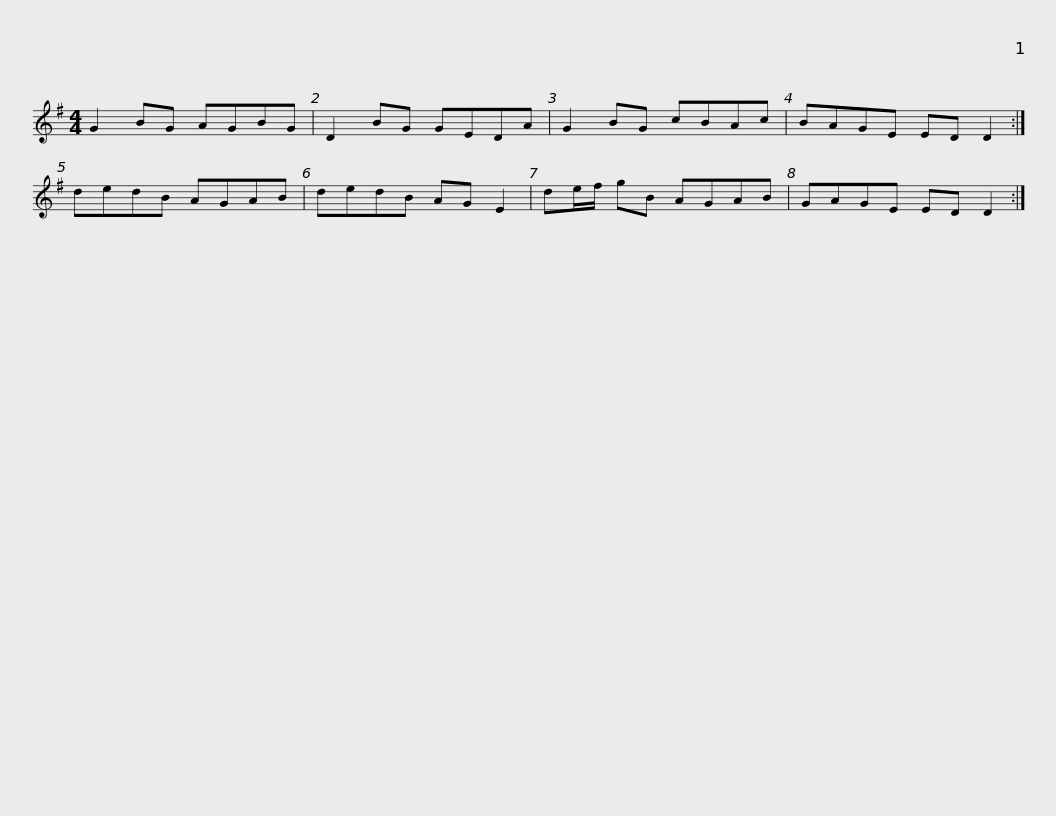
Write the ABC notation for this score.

X:1
L:1/8
M:4/4
I:linebreak $
K:G
V:1 treble
V:1
 G2 BG AGBG | D2 BG GEDA | G2 BG cBAc | BAGE ED D2 :| dedB AGAB | %5
 dedB AG E2 |$ de/f/ gB AGAB | GAGE ED D2 :| %8
